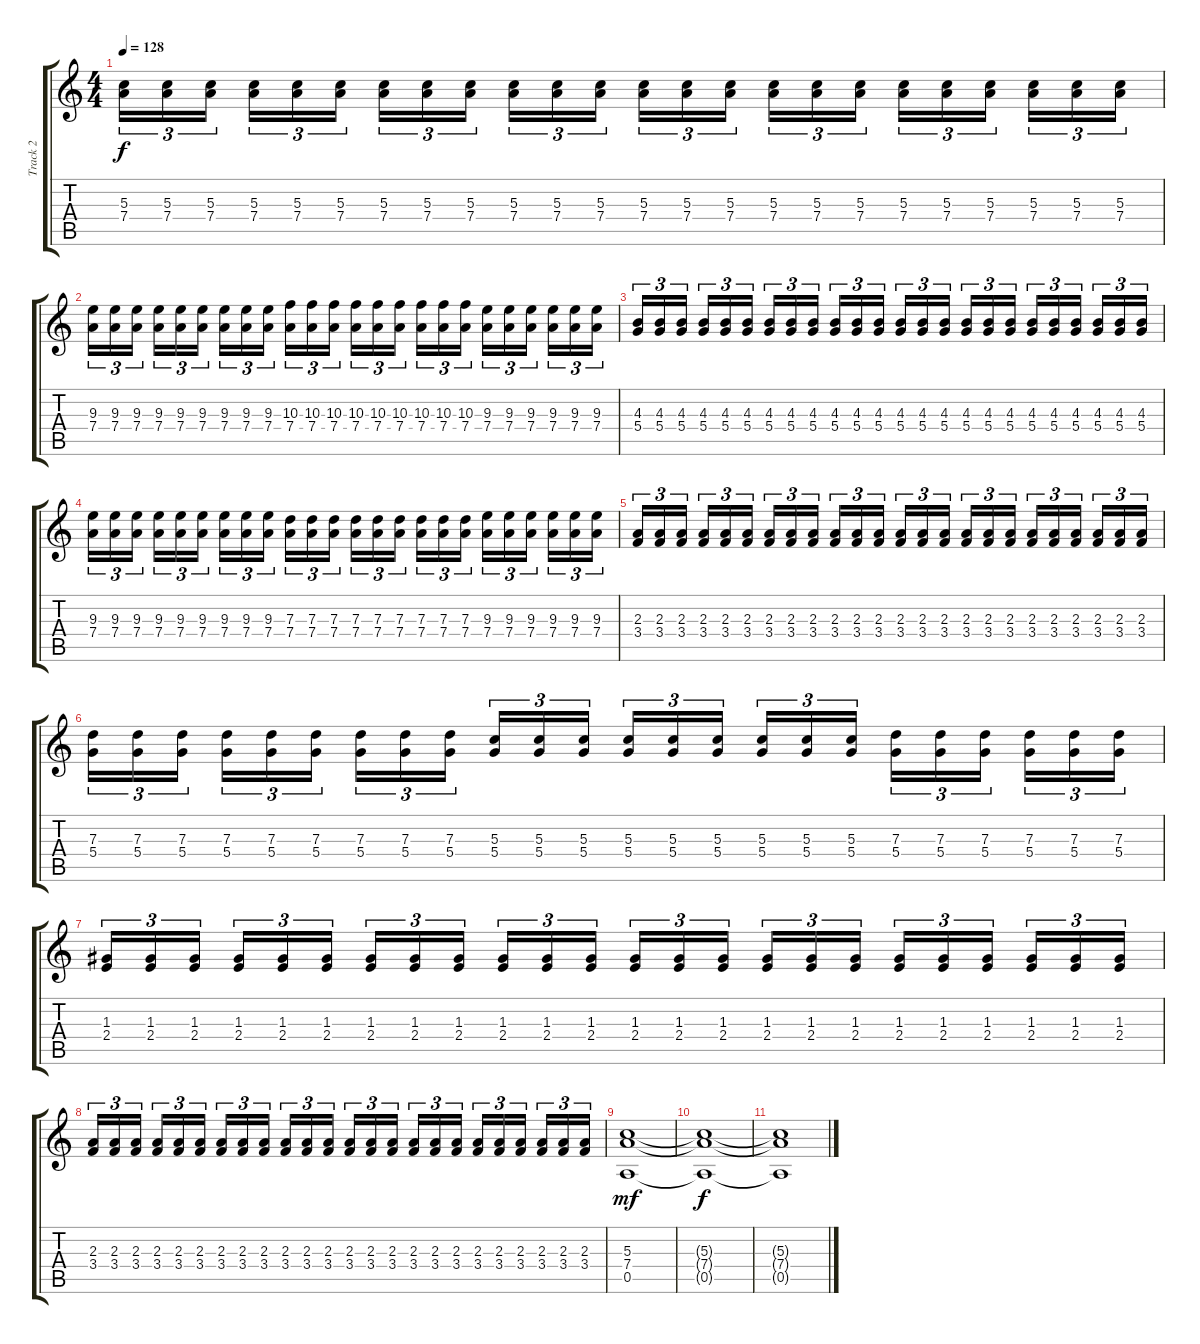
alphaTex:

\track ("Track 2" "Track 2") {instrument distortionguitar}
\staff {score tabs}
\tuning (E4 B3 G3 D3 A2 E2) {hide}
\ts (4 4)
\tempo 128
\clef g2
\ks c
(5.3 7.4).16{tu (3 2) dy f} (5.3 7.4).16{tu (3 2)} (5.3 7.4).16{tu (3 2)} (5.3 7.4).16{tu (3 2)} (5.3 7.4).16{tu (3 2)} (5.3 7.4).16{tu (3 2)} (5.3 7.4).16{tu (3 2)} (5.3 7.4).16{tu (3 2)} (5.3 7.4).16{tu (3 2)} (5.3 7.4).16{tu (3 2)} (5.3 7.4).16{tu (3 2)} (5.3 7.4).16{tu (3 2)} (5.3 7.4).16{tu (3 2)} (5.3 7.4).16{tu (3 2)} (5.3 7.4).16{tu (3 2)} (5.3 7.4).16{tu (3 2)} (5.3 7.4).16{tu (3 2)} (5.3 7.4).16{tu (3 2)} (5.3 7.4).16{tu (3 2)} (5.3 7.4).16{tu (3 2)} (5.3 7.4).16{tu (3 2)} (5.3 7.4).16{tu (3 2)} (5.3 7.4).16{tu (3 2)} (5.3 7.4).16{tu (3 2)} |
(9.3 7.4).16{tu (3 2)} (9.3 7.4).16{tu (3 2)} (9.3 7.4).16{tu (3 2)} (9.3 7.4).16{tu (3 2)} (9.3 7.4).16{tu (3 2)} (9.3 7.4).16{tu (3 2)} (9.3 7.4).16{tu (3 2)} (9.3 7.4).16{tu (3 2)} (9.3 7.4).16{tu (3 2)} (10.3 7.4).16{tu (3 2)} (10.3 7.4).16{tu (3 2)} (10.3 7.4).16{tu (3 2)} (10.3 7.4).16{tu (3 2)} (10.3 7.4).16{tu (3 2)} (10.3 7.4).16{tu (3 2)} (10.3 7.4).16{tu (3 2)} (10.3 7.4).16{tu (3 2)} (10.3 7.4).16{tu (3 2)} (9.3 7.4).16{tu (3 2)} (9.3 7.4).16{tu (3 2)} (9.3 7.4).16{tu (3 2)} (9.3 7.4).16{tu (3 2)} (9.3 7.4).16{tu (3 2)} (9.3 7.4).16{tu (3 2)} |
(4.3 5.4).16{tu (3 2)} (4.3 5.4).16{tu (3 2)} (4.3 5.4).16{tu (3 2)} (4.3 5.4).16{tu (3 2)} (4.3 5.4).16{tu (3 2)} (4.3 5.4).16{tu (3 2)} (4.3 5.4).16{tu (3 2)} (4.3 5.4).16{tu (3 2)} (4.3 5.4).16{tu (3 2)} (4.3 5.4).16{tu (3 2)} (4.3 5.4).16{tu (3 2)} (4.3 5.4).16{tu (3 2)} (4.3 5.4).16{tu (3 2)} (4.3 5.4).16{tu (3 2)} (4.3 5.4).16{tu (3 2)} (4.3 5.4).16{tu (3 2)} (4.3 5.4).16{tu (3 2)} (4.3 5.4).16{tu (3 2)} (4.3 5.4).16{tu (3 2)} (4.3 5.4).16{tu (3 2)} (4.3 5.4).16{tu (3 2)} (4.3 5.4).16{tu (3 2)} (4.3 5.4).16{tu (3 2)} (4.3 5.4).16{tu (3 2)} |
(9.3 7.4).16{tu (3 2)} (9.3 7.4).16{tu (3 2)} (9.3 7.4).16{tu (3 2)} (9.3 7.4).16{tu (3 2)} (9.3 7.4).16{tu (3 2)} (9.3 7.4).16{tu (3 2)} (9.3 7.4).16{tu (3 2)} (9.3 7.4).16{tu (3 2)} (9.3 7.4).16{tu (3 2)} (7.3 7.4).16{tu (3 2)} (7.3 7.4).16{tu (3 2)} (7.3 7.4).16{tu (3 2)} (7.3 7.4).16{tu (3 2)} (7.3 7.4).16{tu (3 2)} (7.3 7.4).16{tu (3 2)} (7.3 7.4).16{tu (3 2)} (7.3 7.4).16{tu (3 2)} (7.3 7.4).16{tu (3 2)} (9.3 7.4).16{tu (3 2)} (9.3 7.4).16{tu (3 2)} (9.3 7.4).16{tu (3 2)} (9.3 7.4).16{tu (3 2)} (9.3 7.4).16{tu (3 2)} (9.3 7.4).16{tu (3 2)} |
(2.3 3.4).16{tu (3 2)} (2.3 3.4).16{tu (3 2)} (2.3 3.4).16{tu (3 2)} (2.3 3.4).16{tu (3 2)} (2.3 3.4).16{tu (3 2)} (2.3 3.4).16{tu (3 2)} (2.3 3.4).16{tu (3 2)} (2.3 3.4).16{tu (3 2)} (2.3 3.4).16{tu (3 2)} (2.3 3.4).16{tu (3 2)} (2.3 3.4).16{tu (3 2)} (2.3 3.4).16{tu (3 2)} (2.3 3.4).16{tu (3 2)} (2.3 3.4).16{tu (3 2)} (2.3 3.4).16{tu (3 2)} (2.3 3.4).16{tu (3 2)} (2.3 3.4).16{tu (3 2)} (2.3 3.4).16{tu (3 2)} (2.3 3.4).16{tu (3 2)} (2.3 3.4).16{tu (3 2)} (2.3 3.4).16{tu (3 2)} (2.3 3.4).16{tu (3 2)} (2.3 3.4).16{tu (3 2)} (2.3 3.4).16{tu (3 2)} |
(7.3 5.4).16{tu (3 2)} (7.3 5.4).16{tu (3 2)} (7.3 5.4).16{tu (3 2)} (7.3 5.4).16{tu (3 2)} (7.3 5.4).16{tu (3 2)} (7.3 5.4).16{tu (3 2)} (7.3 5.4).16{tu (3 2)} (7.3 5.4).16{tu (3 2)} (7.3 5.4).16{tu (3 2)} (5.3 5.4).16{tu (3 2)} (5.3 5.4).16{tu (3 2)} (5.3 5.4).16{tu (3 2)} (5.3 5.4).16{tu (3 2)} (5.3 5.4).16{tu (3 2)} (5.3 5.4).16{tu (3 2)} (5.3 5.4).16{tu (3 2)} (5.3 5.4).16{tu (3 2)} (5.3 5.4).16{tu (3 2)} (7.3 5.4).16{tu (3 2)} (7.3 5.4).16{tu (3 2)} (7.3 5.4).16{tu (3 2)} (7.3 5.4).16{tu (3 2)} (7.3 5.4).16{tu (3 2)} (7.3 5.4).16{tu (3 2)} |
(1.3 2.4).16{tu (3 2)} (1.3 2.4).16{tu (3 2)} (1.3 2.4).16{tu (3 2)} (1.3 2.4).16{tu (3 2)} (1.3 2.4).16{tu (3 2)} (1.3 2.4).16{tu (3 2)} (1.3 2.4).16{tu (3 2)} (1.3 2.4).16{tu (3 2)} (1.3 2.4).16{tu (3 2)} (1.3 2.4).16{tu (3 2)} (1.3 2.4).16{tu (3 2)} (1.3 2.4).16{tu (3 2)} (1.3 2.4).16{tu (3 2)} (1.3 2.4).16{tu (3 2)} (1.3 2.4).16{tu (3 2)} (1.3 2.4).16{tu (3 2)} (1.3 2.4).16{tu (3 2)} (1.3 2.4).16{tu (3 2)} (1.3 2.4).16{tu (3 2)} (1.3 2.4).16{tu (3 2)} (1.3 2.4).16{tu (3 2)} (1.3 2.4).16{tu (3 2)} (1.3 2.4).16{tu (3 2)} (1.3 2.4).16{tu (3 2)} |
(2.3 3.4).16{tu (3 2)} (2.3 3.4).16{tu (3 2)} (2.3 3.4).16{tu (3 2)} (2.3 3.4).16{tu (3 2)} (2.3 3.4).16{tu (3 2)} (2.3 3.4).16{tu (3 2)} (2.3 3.4).16{tu (3 2)} (2.3 3.4).16{tu (3 2)} (2.3 3.4).16{tu (3 2)} (2.3 3.4).16{tu (3 2)} (2.3 3.4).16{tu (3 2)} (2.3 3.4).16{tu (3 2)} (2.3 3.4).16{tu (3 2)} (2.3 3.4).16{tu (3 2)} (2.3 3.4).16{tu (3 2)} (2.3 3.4).16{tu (3 2)} (2.3 3.4).16{tu (3 2)} (2.3 3.4).16{tu (3 2)} (2.3 3.4).16{tu (3 2)} (2.3 3.4).16{tu (3 2)} (2.3 3.4).16{tu (3 2)} (2.3 3.4).16{tu (3 2)} (2.3 3.4).16{tu (3 2)} (2.3 3.4).16{tu (3 2)} |
(5.3 7.4 0.5).1{dy mf} |
(5.3{t} 7.4{t} 0.5{t}).1{dy f} |
(5.3{t} 7.4{t} 0.5{t}).1
